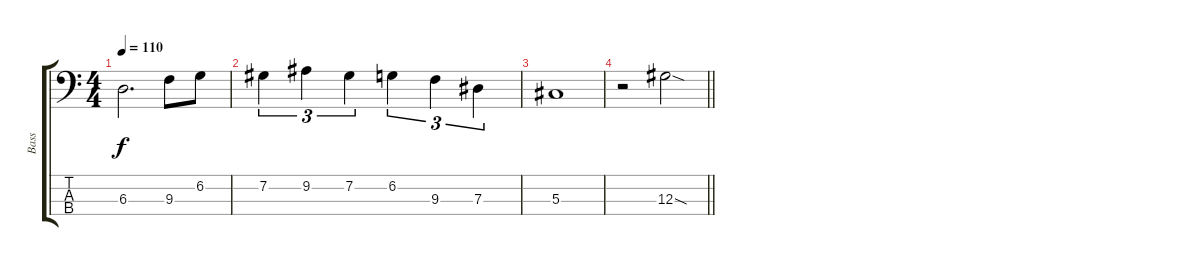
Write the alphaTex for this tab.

\track ("Bass" "Bass") {instrument electricbassfinger}
\staff {score tabs}
\tuning (Gb2 Db2 Ab1 Eb1) {hide}
\ts (4 4)
\tempo 110
\clef f4
\ks c
6.3.2{d dy f} 9.3.8 6.2.8 |
7.2.4{tu (3 2)} 9.2.4{tu (3 2)} 7.2.4{tu (3 2)} 6.2.4{tu (3 2)} 9.3.4{tu (3 2)} 7.3.4{tu (3 2)} |
5.3.1 |
\barLineRight lightlight
r.2 12.3{sod}.2
